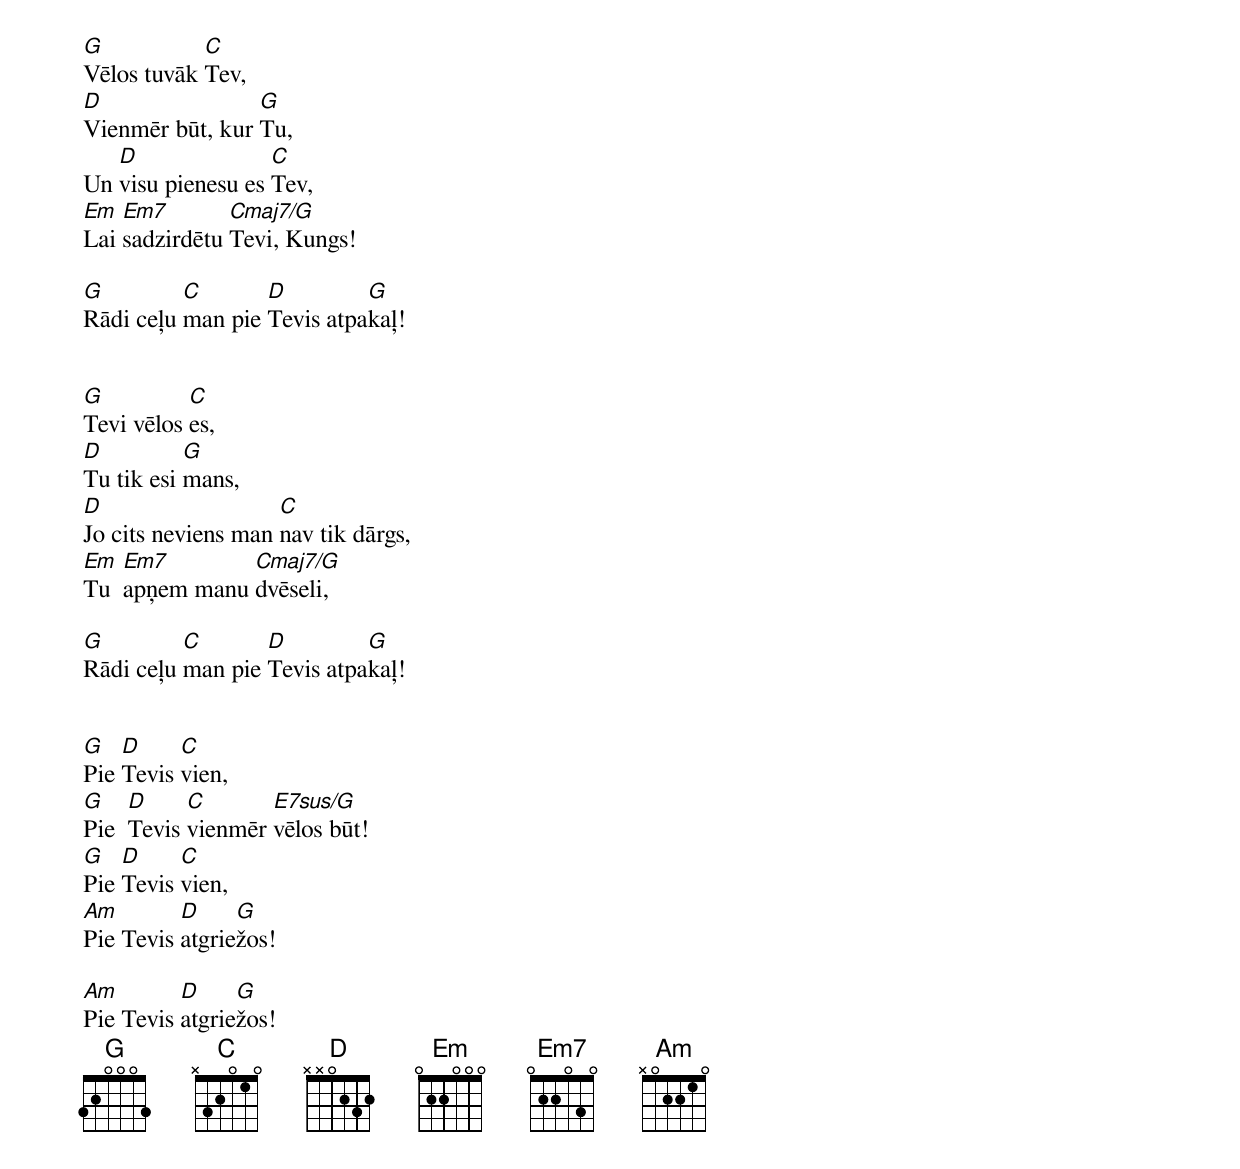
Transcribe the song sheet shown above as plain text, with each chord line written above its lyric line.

G           C
Vēlos tuvāk Tev,
D                G
Vienmēr būt, kur Tu,
   D               C
Un visu pienesu es Tev,
Em  Em7        Cmaj7/G
Lai sadzirdētu Tevi, Kungs!

G         C       D         G
Rādi ceļu man pie Tevis atpakaļ!


G          C
Tevi vēlos es,
D          G
Tu tik esi mans,
D                   C
Jo cits neviens man nav tik dārgs,
Em  Em7        Cmaj7/G
Tu  apņem manu dvēseli,

G         C       D         G
Rādi ceļu man pie Tevis atpakaļ!


G   D     C
Pie Tevis vien,
G    D     C       E7sus/G
Pie  Tevis vienmēr vēlos būt!
G   D     C
Pie Tevis vien,
Am        D     G
Pie Tevis atgriežos!

Am        D     G
Pie Tevis atgriežos!
